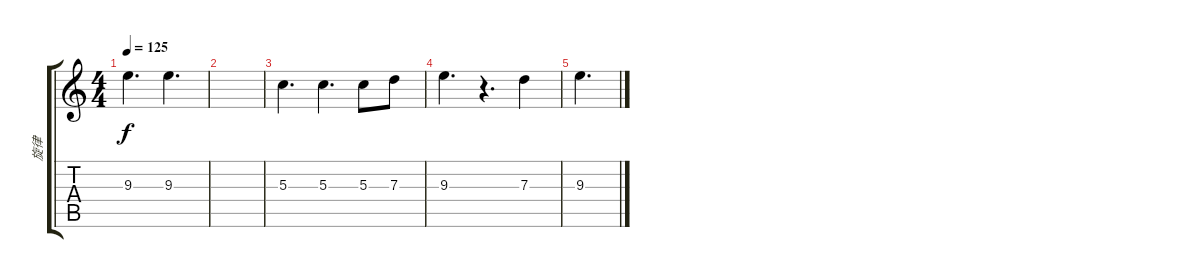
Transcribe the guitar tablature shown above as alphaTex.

\track ("旋律" "旋律") {instrument acousticguitarsteel}
\staff {score tabs}
\tuning (E4 B3 G3 D3 A2 E2) {hide}
\ts (4 4)
\tempo 125
\clef g2
\ks c
9.3.4{d dy f} 9.3.4{d} |
|
5.3.4{d} 5.3.4{d} 5.3.8 7.3.8 |
9.3.4{d} r.4{d} 7.3.4 |
9.3.4{d}
